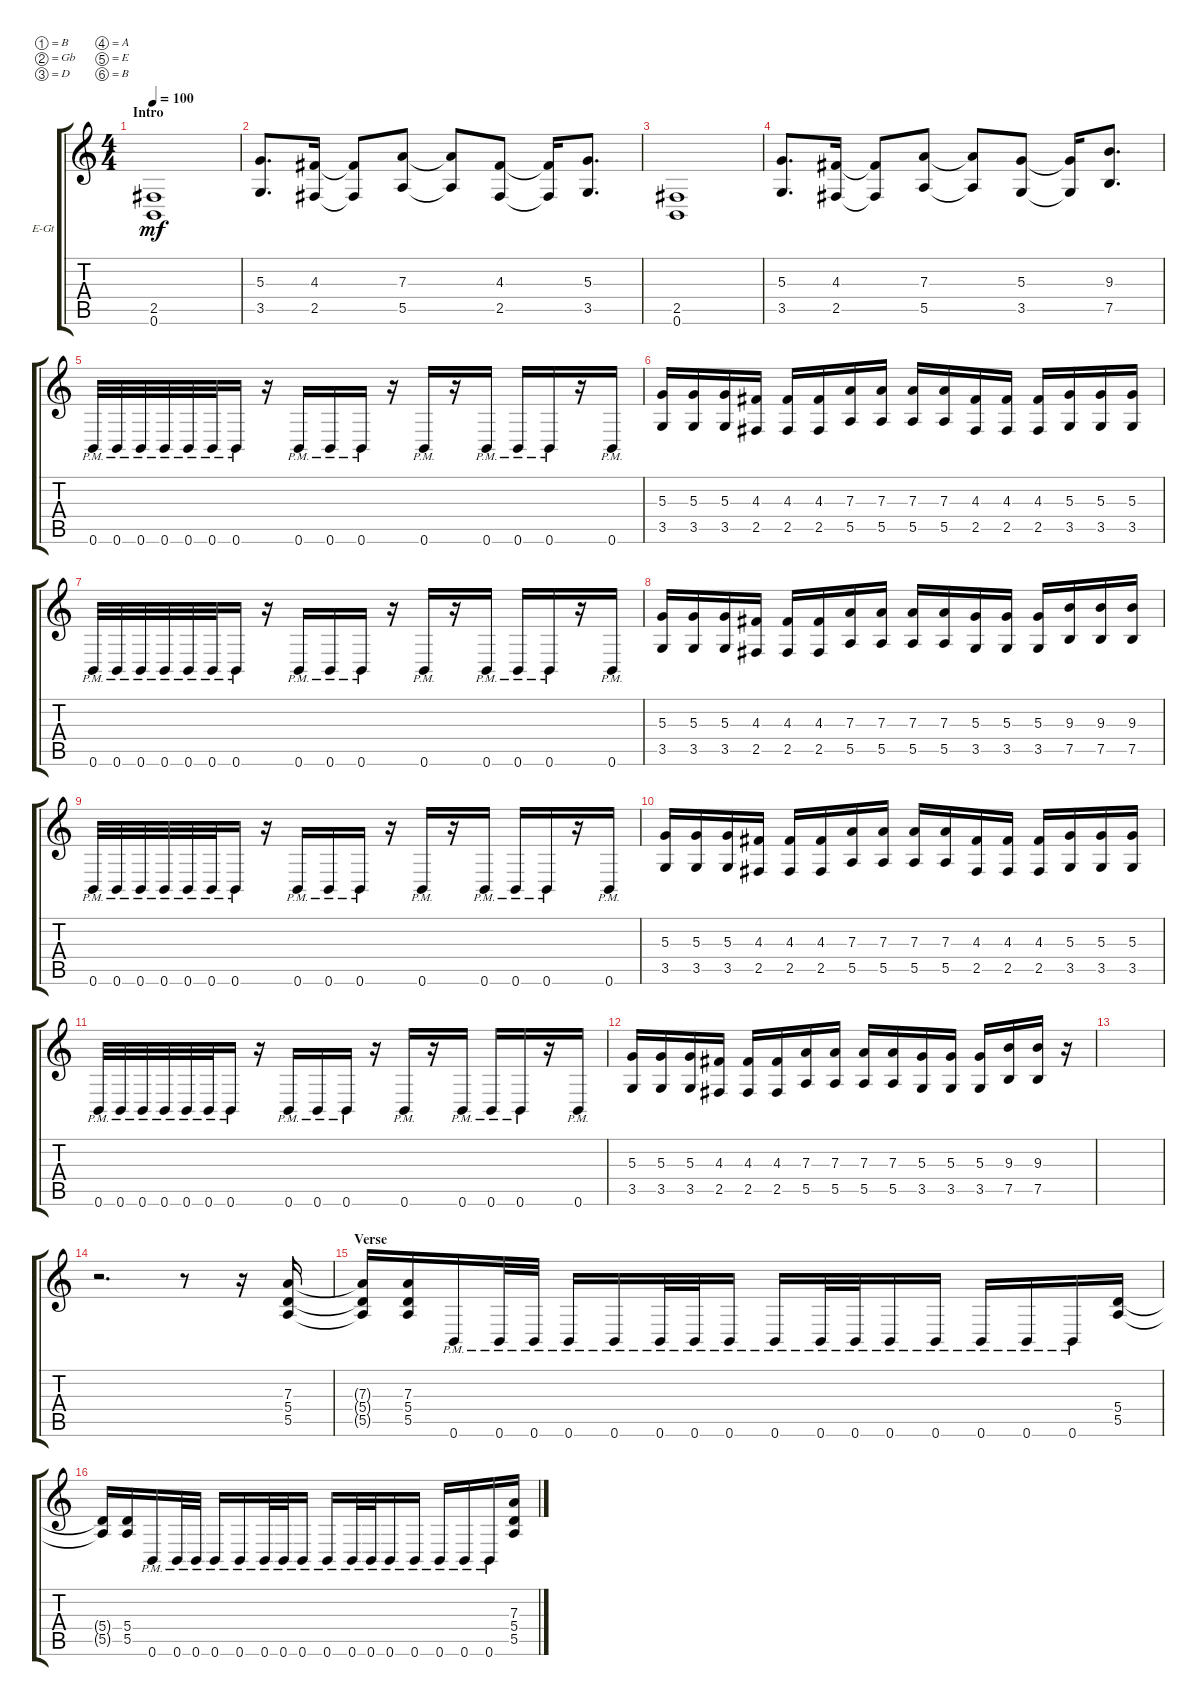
\bracketExtendMode groupsimilarinstruments
\firstSystemTrackNameOrientation horizontal
\otherSystemsTrackNameOrientation horizontal
\track ("Electric Guitar 1" "E-Gt") {instrument distortionguitar}
\staff {score tabs}
\tuning (B3 Gb3 D3 A2 E2 B1)
\ts (4 4)
\section ("" "Intro")
\tempo 100
\clef g2
\ks c
(0.6 2.5).1{dy mf instrument distortionguitar} |
(3.5 5.3).8{d} (2.5 4.3).16 (2.5{t} 4.3{t}).8 (5.5 7.3).8 (5.5{t} 7.3{t}).8 (2.5 4.3).8 (2.5{t} 4.3{t}).16 (3.5 5.3).8{d} |
(0.6 2.5).1 |
(3.5 5.3).8{d} (2.5 4.3).16 (2.5{t} 4.3{t}).8 (5.5 7.3).8 (5.5{t} 7.3{t}).8 (3.5 5.3).8 (3.5{t} 5.3{t}).16 (7.5 9.3).8{d} |
0.6{pm}.32 0.6{pm}.32 0.6{pm}.32 0.6{pm}.32 0.6{pm}.32 0.6{pm}.32 0.6{pm}.16 r.16 0.6{pm}.16 0.6{pm}.16 0.6{pm}.16 r.16 0.6{pm}.16 r.16 0.6{pm}.16 0.6{pm}.16 0.6{pm}.16 r.16 0.6{pm}.16 |
(3.5 5.3).16 (5.3 3.5).16 (5.3 3.5).16 (2.5 4.3).16 (2.5 4.3).16 (2.5 4.3).16 (5.5 7.3).16 (7.3 5.5).16 (7.3 5.5).16 (7.3 5.5).16 (2.5 4.3).16 (4.3 2.5).16 (4.3 2.5).16 (5.3 3.5).16 (3.5 5.3).16 (3.5 5.3).16 |
0.6{pm}.32 0.6{pm}.32 0.6{pm}.32 0.6{pm}.32 0.6{pm}.32 0.6{pm}.32 0.6{pm}.16 r.16 0.6{pm}.16 0.6{pm}.16 0.6{pm}.16 r.16 0.6{pm}.16 r.16 0.6{pm}.16 0.6{pm}.16 0.6{pm}.16 r.16 0.6{pm}.16 |
(3.5 5.3).16 (5.3 3.5).16 (5.3 3.5).16 (2.5 4.3).16 (2.5 4.3).16 (2.5 4.3).16 (5.5 7.3).16 (7.3 5.5).16 (7.3 5.5).16 (7.3 5.5).16 (5.3 3.5).16 (3.5 5.3).16 (3.5 5.3).16 (9.3 7.5).16 (7.5 9.3).16 (7.5 9.3).16 |
0.6{pm}.32 0.6{pm}.32 0.6{pm}.32 0.6{pm}.32 0.6{pm}.32 0.6{pm}.32 0.6{pm}.16 r.16 0.6{pm}.16 0.6{pm}.16 0.6{pm}.16 r.16 0.6{pm}.16 r.16 0.6{pm}.16 0.6{pm}.16 0.6{pm}.16 r.16 0.6{pm}.16 |
(3.5 5.3).16 (5.3 3.5).16 (5.3 3.5).16 (2.5 4.3).16 (2.5 4.3).16 (2.5 4.3).16 (5.5 7.3).16 (7.3 5.5).16 (7.3 5.5).16 (7.3 5.5).16 (2.5 4.3).16 (4.3 2.5).16 (4.3 2.5).16 (5.3 3.5).16 (3.5 5.3).16 (3.5 5.3).16 |
0.6{pm}.32 0.6{pm}.32 0.6{pm}.32 0.6{pm}.32 0.6{pm}.32 0.6{pm}.32 0.6{pm}.16 r.16 0.6{pm}.16 0.6{pm}.16 0.6{pm}.16 r.16 0.6{pm}.16 r.16 0.6{pm}.16 0.6{pm}.16 0.6{pm}.16 r.16 0.6{pm}.16 |
(3.5 5.3).16 (5.3 3.5).16 (5.3 3.5).16 (2.5 4.3).16 (2.5 4.3).16 (2.5 4.3).16 (5.5 7.3).16 (7.3 5.5).16 (7.3 5.5).16 (7.3 5.5).16 (5.3 3.5).16 (3.5 5.3).16 (3.5 5.3).16 (9.3 7.5).16 (7.5 9.3).16 r.16 |
|
r.2{d} r.8 r.16 (5.5 7.3 5.4).16 |
\section ("" "Verse")
(5.5{t} 7.3{t} 5.4{t}).16 (7.3 5.5 5.4).16 0.6{pm}.16 0.6{pm}.32 0.6{pm}.32 0.6{pm}.16 0.6{pm}.16 0.6{pm}.32 0.6{pm}.32 0.6{pm}.16 0.6{pm}.16 0.6{pm}.32 0.6{pm}.32 0.6{pm}.16 0.6{pm}.16 0.6{pm}.16 0.6{pm}.16 0.6{pm}.16 (5.5 5.4).16 |
(5.5{t} 5.4{t}).16 (5.5 5.4).16 0.6{pm}.16 0.6{pm}.32 0.6{pm}.32 0.6{pm}.16 0.6{pm}.16 0.6{pm}.32 0.6{pm}.32 0.6{pm}.16 0.6{pm}.16 0.6{pm}.32 0.6{pm}.32 0.6{pm}.16 0.6{pm}.16 0.6{pm}.16 0.6{pm}.16 0.6{pm}.16 (5.5 7.3 5.4).16
